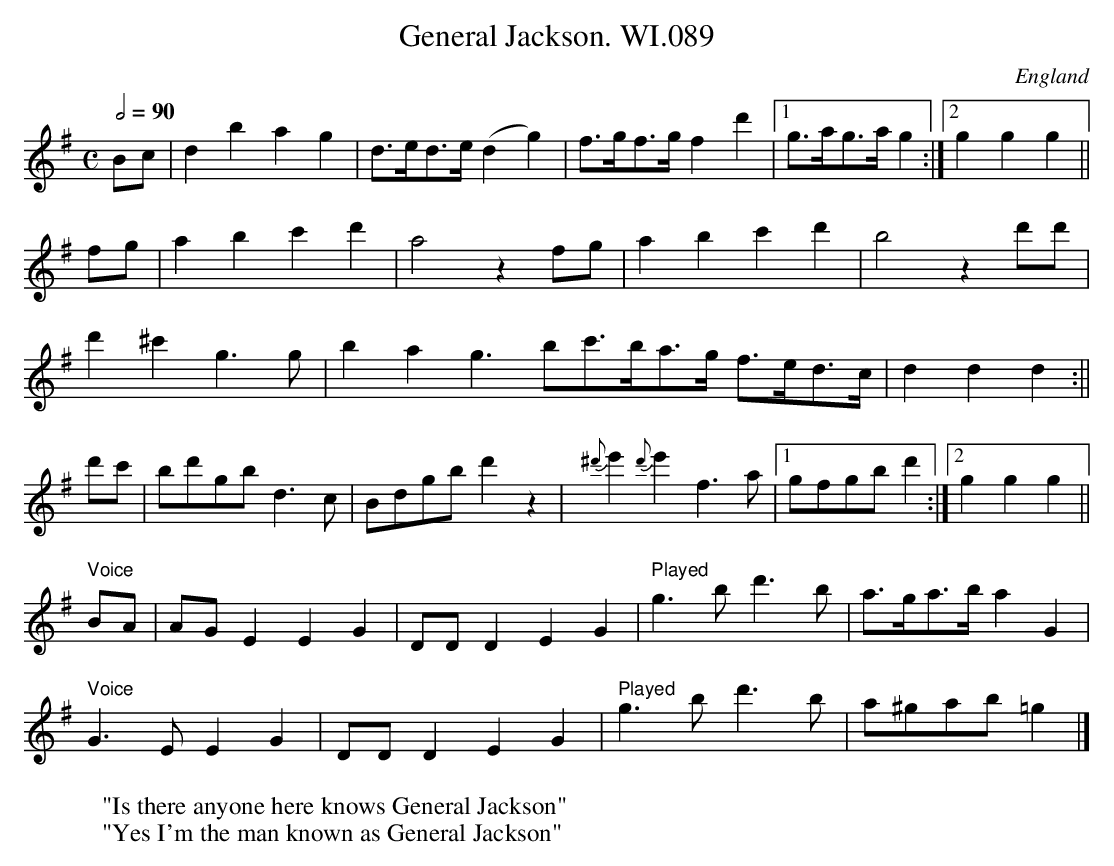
X:1
T:General Jackson. WI.089
M:C
L:1/8
Q:1/2=90
O:England
W:"Is there anyone here knows General Jackson"
W:"Yes I'm the man known as General Jackson"
K:G major
Bc|d2b2 a2g2|d>ed>e (d2g2)|f>gf>g f2d'2|1g>ag>a g2:|2g2g2 g2||!
fg|a2b2 c'2d'2|a4z2fg|a2b2 c'2d'2|b4z2d'd'|!
d'2^c'2 g3g|b2a2 g3b^|c'>ba>g f>ed>c|d2d2d2:||!
d'c'|bd'gb d3c|Bdgb d'2z2|{^d'}e'2{d'}e'2f3a|1gfgb d'2:|2g2g2g2||!
" Voice"BA|AGE2 E2G2|DDD2 E2G2|" Played"g3b d'3b|a>ga>b a2G2|!
" Voice"G3E E2G2|DDD2 E2G2|" Played"g3b d'3b|a^gab =g2|]
